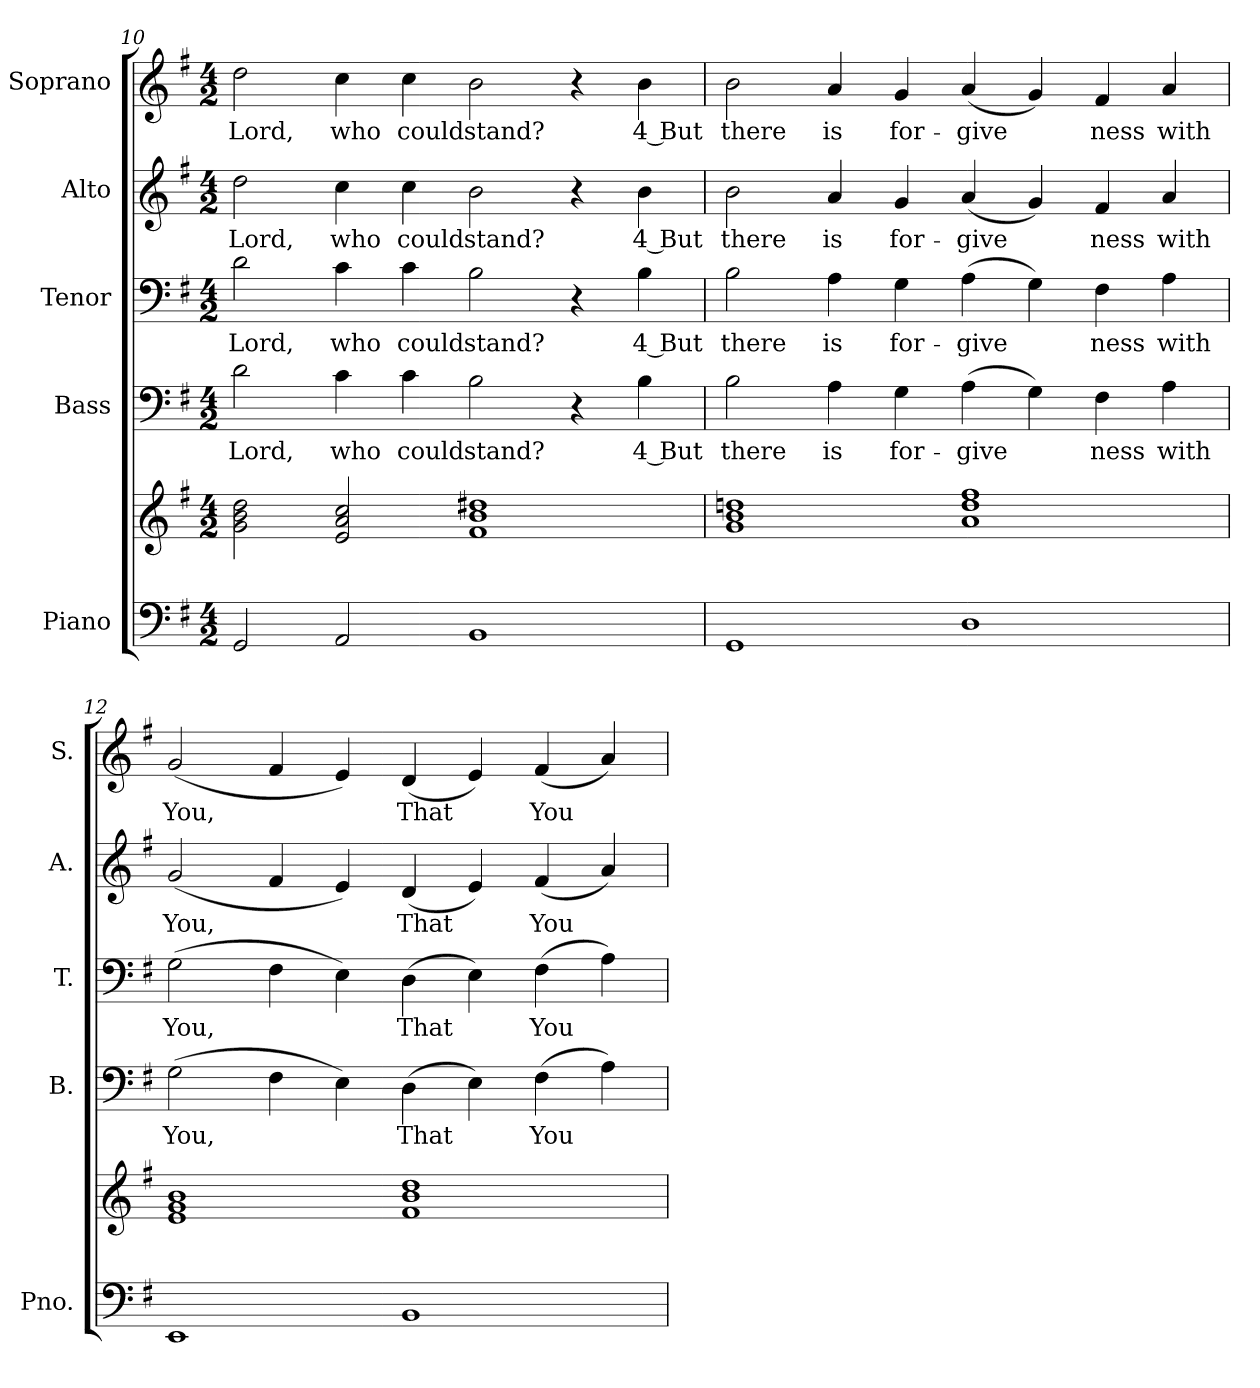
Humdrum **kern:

**kern	**kern	**kern	**text	**kern	**text	**kern	**text	**kern	**text
*part5	*part5	*part4	*part4	*part3	*part3	*part2	*part2	*part1	*part1
*staff6	*staff5	*staff4	*staff4	*staff3	*staff3	*staff2	*staff2	*staff1	*staff1
*I"Piano	*	*I"Bass	*	*I"Tenor	*	*I"Alto	*	*I"Soprano	*
*I'Pno.	*	*I'B.	*	*I'T.	*	*I'A.	*	*I'S.	*
*clefF4	*clefG2	*clefF4	*	*clefF4	*	*clefG2	*	*clefG2	*
*k[f#]	*k[f#]	*k[f#]	*	*k[f#]	*	*k[f#]	*	*k[f#]	*
*G:	*G:	*G:	*	*G:	*	*G:	*	*G:	*
*M4/2	*M4/2	*M4/2	*	*M4/2	*	*M4/2	*	*M4/2	*
=10	=10	=10	=10	=10	=10	=10	=10	=10	=10
!	!	!	!LO:LY:b:color=#000000	!	!	!	!	!	!
!	!	!	!	!	!LO:LY:b:color=#000000	!	!	!	!
!	!	!	!	!	!	!	!LO:LY:b:color=#000000	!	!
!	!	!	!	!	!	!	!	!	!LO:LY:b:color=#000000
2GGi/	2gi\ 2bi 2ddi	2di\	Lord,	2di\	Lord,	2ddi\	Lord,	2ddi\	Lord,
!	!	!	!LO:LY:b:color=#000000	!	!	!	!	!	!
!	!	!	!	!	!LO:LY:b:color=#000000	!	!	!	!
!	!	!	!	!	!	!	!LO:LY:b:color=#000000	!	!
!	!	!	!	!	!	!	!	!	!LO:LY:b:color=#000000
2AAi/	2ei/ 2ai 2cci	4ci\	who	4ci\	who	4cci\	who	4cci\	who
!	!	!	!LO:LY:b:color=#000000	!	!	!	!	!	!
!	!	!	!	!	!LO:LY:b:color=#000000	!	!	!	!
!	!	!	!	!	!	!	!LO:LY:b:color=#000000	!	!
!	!	!	!	!	!	!	!	!	!LO:LY:b:color=#000000
.	.	4ci\	could	4ci\	could	4cci\	could	4cci\	could
!	!	!	!LO:LY:b:color=#000000	!	!	!	!	!	!
!	!	!	!	!	!LO:LY:b:color=#000000	!	!	!	!
!	!	!	!	!	!	!	!LO:LY:b:color=#000000	!	!
!	!	!	!	!	!	!	!	!	!LO:LY:b:color=#000000
1BBi	1f#i 1bi 1dd#Xi	2Bi\	stand?	2Bi\	stand?	2bi\	stand?	2bi\	stand?
.	.	4r	.	4r	.	4r	.	4r	.
!	!	!	!LO:LY:b:color=#000000	!	!	!	!	!	!
!	!	!	!	!	!LO:LY:b:color=#000000	!	!	!	!
!	!	!	!	!	!	!	!LO:LY:b:color=#000000	!	!
!	!	!	!	!	!	!	!	!	!LO:LY:b:color=#000000
.	.	4Bi\	4 But	4Bi\	4 But	4bi\	4 But	4bi\	4 But
!!LO:PB:g=z
=11	=11	=11	=11	=11	=11	=11	=11	=11	=11
!	!	!	!LO:LY:b:color=#000000	!	!	!	!	!	!
!	!	!	!	!	!LO:LY:b:color=#000000	!	!	!	!
!	!	!	!	!	!	!	!LO:LY:b:color=#000000	!	!
!	!	!	!	!	!	!	!	!	!LO:LY:b:color=#000000
1GGi	1gi 1bi 1ddni	2Bi\	there	2Bi\	there	2bi\	there	2bi\	there
!	!	!	!LO:LY:b:color=#000000	!	!	!	!	!	!
!	!	!	!	!	!LO:LY:b:color=#000000	!	!	!	!
!	!	!	!	!	!	!	!LO:LY:b:color=#000000	!	!
!	!	!	!	!	!	!	!	!	!LO:LY:b:color=#000000
.	.	4Ai\	is	4Ai\	is	4ai/	is	4ai/	is
!	!	!	!LO:LY:b:color=#000000	!	!	!	!	!	!
!	!	!	!	!	!LO:LY:b:color=#000000	!	!	!	!
!	!	!	!	!	!	!	!LO:LY:b:color=#000000	!	!
!	!	!	!	!	!	!	!	!	!LO:LY:b:color=#000000
.	.	4Gi\	for-	4Gi\	for-	4gi/	for-	4gi/	for-
!	!	!	!LO:LY:b:color=#000000	!	!	!	!	!	!
!	!	!	!	!	!LO:LY:b:color=#000000	!	!	!	!
!	!	!	!	!	!	!	!LO:LY:b:color=#000000	!	!
!	!	!	!	!	!	!	!	!	!LO:LY:b:color=#000000
1Di	1ai 1ddi 1ff#i	(4Ai\	-give	(4Ai\	-give	(4ai/	-give	(4ai/	-give
.	.	4Gi\)	.	4Gi\)	.	4gi/)	.	4gi/)	.
!	!	!	!LO:LY:b:color=#000000	!	!	!	!	!	!
!	!	!	!	!	!LO:LY:b:color=#000000	!	!	!	!
!	!	!	!	!	!	!	!LO:LY:b:color=#000000	!	!
!	!	!	!	!	!	!	!	!	!LO:LY:b:color=#000000
.	.	4F#i\	ness	4F#i\	ness	4f#i/	ness	4f#i/	ness
!	!	!	!LO:LY:b:color=#000000	!	!	!	!	!	!
!	!	!	!	!	!LO:LY:b:color=#000000	!	!	!	!
!	!	!	!	!	!	!	!LO:LY:b:color=#000000	!	!
!	!	!	!	!	!	!	!	!	!LO:LY:b:color=#000000
.	.	4Ai\	with	4Ai\	with	4ai/	with	4ai/	with
=12	=12	=12	=12	=12	=12	=12	=12	=12	=12
!	!	!	!LO:LY:b:color=#000000	!	!	!	!	!	!
!	!	!	!	!	!LO:LY:b:color=#000000	!	!	!	!
!	!	!	!	!	!	!	!LO:LY:b:color=#000000	!	!
!	!	!	!	!	!	!	!	!	!LO:LY:b:color=#000000
1EEi	1ei 1gi 1bi	(2Gi\	You,	(2Gi\	You,	(2gi/	You,	(2gi/	You,
.	.	4F#i\	.	4F#i\	.	4f#i/	.	4f#i/	.
.	.	4Ei\)	.	4Ei\)	.	4ei/)	.	4ei/)	.
!	!	!	!LO:LY:b:color=#000000	!	!	!	!	!	!
!	!	!	!	!	!LO:LY:b:color=#000000	!	!	!	!
!	!	!	!	!	!	!	!LO:LY:b:color=#000000	!	!
!	!	!	!	!	!	!	!	!	!LO:LY:b:color=#000000
1BBi	1f#i 1bi 1ddi	(4Di\	That	(4Di\	That	(4di/	That	(4di/	That
.	.	4Ei\)	.	4Ei\)	.	4ei/)	.	4ei/)	.
!	!	!	!LO:LY:b:color=#000000	!	!	!	!	!	!
!	!	!	!	!	!LO:LY:b:color=#000000	!	!	!	!
!	!	!	!	!	!	!	!LO:LY:b:color=#000000	!	!
!	!	!	!	!	!	!	!	!	!LO:LY:b:color=#000000
.	.	(4F#i\	You	(4F#i\	You	(4f#i/	You	(4f#i/	You
.	.	4Ai\)	.	4Ai\)	.	4ai/)	.	4ai/)	.
=	=	=	=	=	=	=	=	=	=
*-	*-	*-	*-	*-	*-	*-	*-	*-	*-
